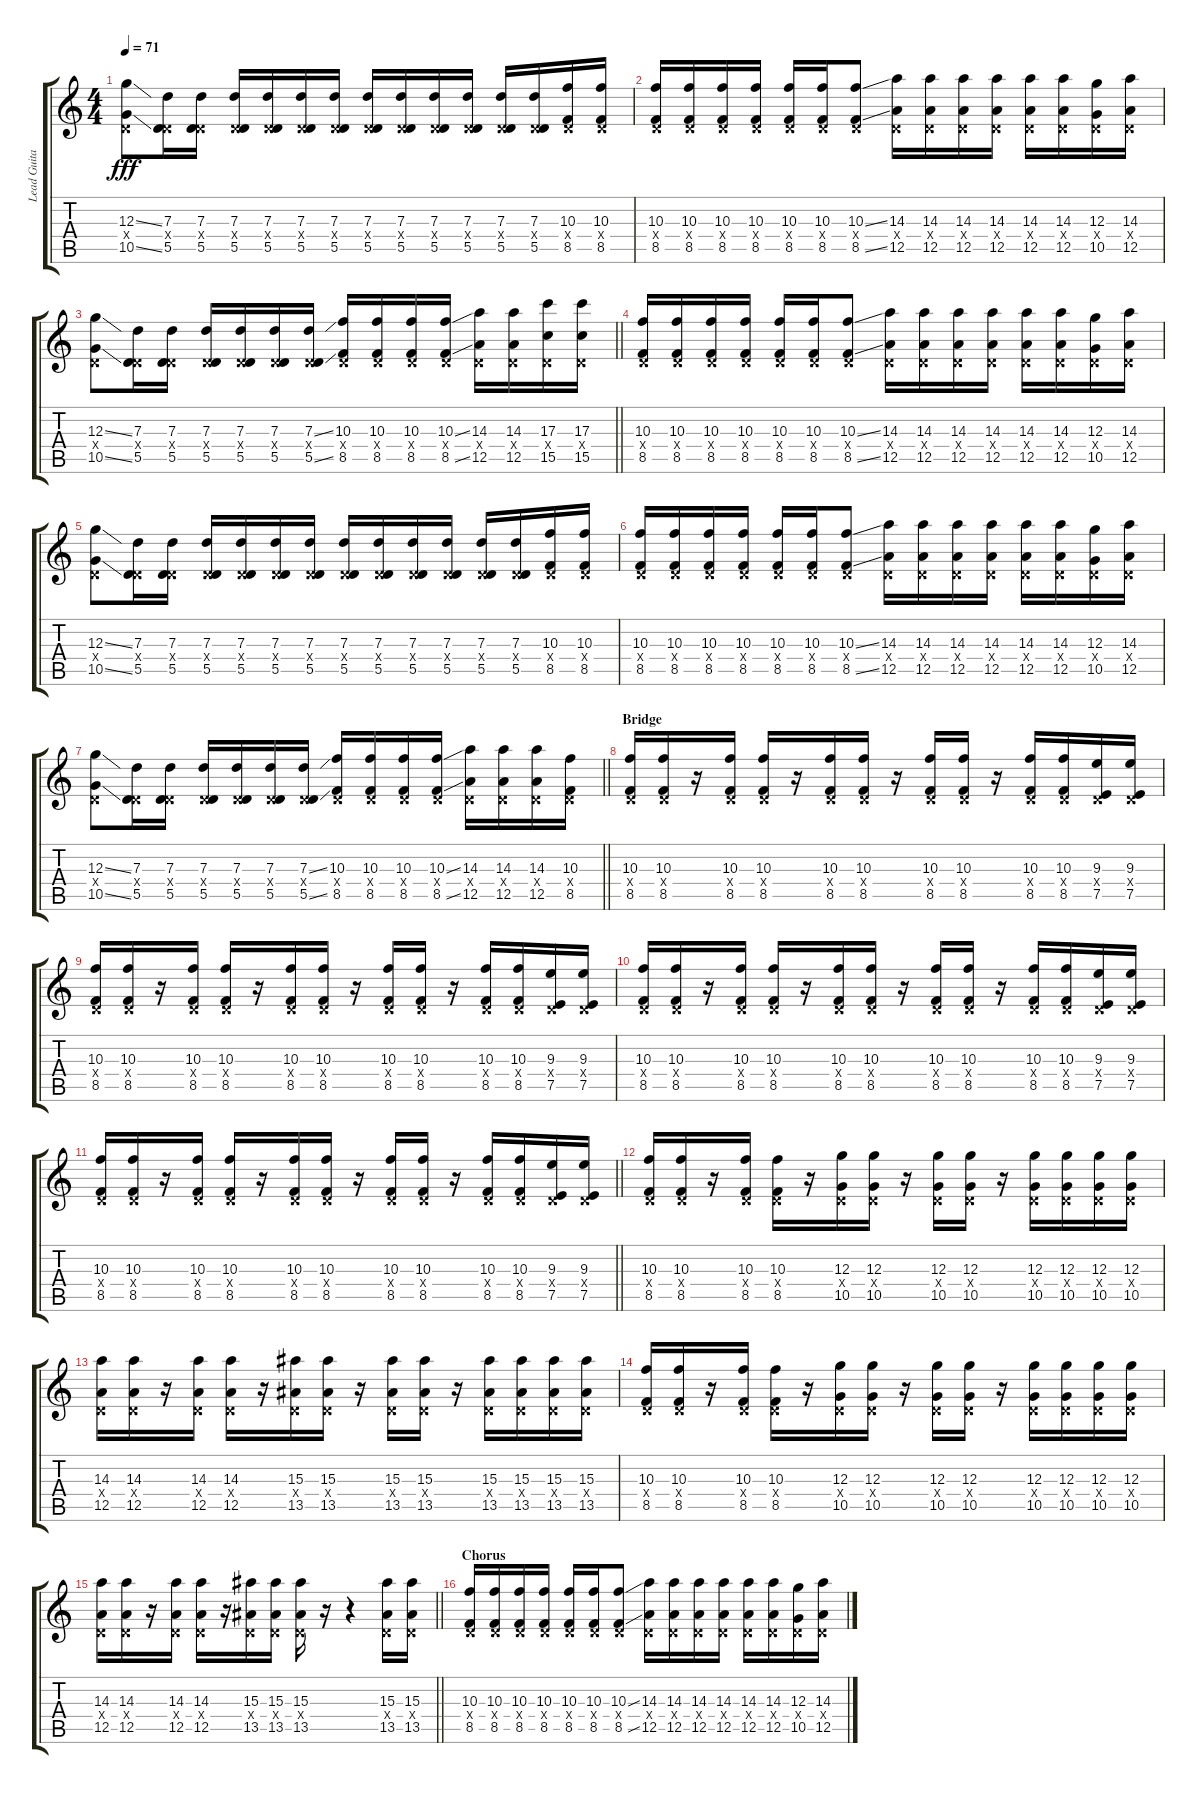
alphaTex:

\track ("Lead Guitar" "Lead Guita") {instrument distortionguitar}
\staff {score tabs}
\tuning (E4 B3 G3 D3 A2 D2) {hide}
\ts (4 4)
\tempo 71
\clef g2
\ks c
(12.3{ss} 0.4{x} 10.5{ss}).8{dy fff} (7.3 0.4{x} 5.5).16 (7.3 0.4{x} 5.5).16 (7.3 0.4{x} 5.5).16 (7.3 0.4{x} 5.5).16 (7.3 0.4{x} 5.5).16 (7.3 0.4{x} 5.5).16 (7.3 0.4{x} 5.5).16 (7.3 0.4{x} 5.5).16 (7.3 0.4{x} 5.5).16 (7.3 0.4{x} 5.5).16 (7.3 0.4{x} 5.5).16 (7.3 0.4{x} 5.5).16 (10.3 0.4{x} 8.5).16 (10.3 0.4{x} 8.5).16 |
(10.3 0.4{x} 8.5).16 (10.3 0.4{x} 8.5).16 (10.3 0.4{x} 8.5).16 (10.3 0.4{x} 8.5).16 (10.3 0.4{x} 8.5).16 (10.3 0.4{x} 8.5).16 (10.3{ss} 0.4{x} 8.5{ss}).8 (14.3 0.4{x} 12.5).16 (14.3 0.4{x} 12.5).16 (14.3 0.4{x} 12.5).16 (14.3 0.4{x} 12.5).16 (14.3 0.4{x} 12.5).16 (14.3 0.4{x} 12.5).16 (12.3 0.4{x} 10.5).16 (14.3 0.4{x} 12.5).16 |
\barLineRight lightlight
(12.3{ss} 0.4{x} 10.5{ss}).8 (7.3 0.4{x} 5.5).16 (7.3 0.4{x} 5.5).16 (7.3 0.4{x} 5.5).16 (7.3 0.4{x} 5.5).16 (7.3 0.4{x} 5.5).16 (7.3{ss} 0.4{x} 5.5{ss}).16 (10.3 0.4{x} 8.5).16 (10.3 0.4{x} 8.5).16 (10.3 0.4{x} 8.5).16 (10.3{ss} 0.4{x} 8.5{ss}).16 (14.3 0.4{x} 12.5).16 (14.3 0.4{x} 12.5).16 (17.3 0.4{x} 15.5).16 (17.3 0.4{x} 15.5).16 |
(10.3 0.4{x} 8.5).16 (10.3 0.4{x} 8.5).16 (10.3 0.4{x} 8.5).16 (10.3 0.4{x} 8.5).16 (10.3 0.4{x} 8.5).16 (10.3 0.4{x} 8.5).16 (10.3{ss} 0.4{x} 8.5{ss}).8 (14.3 0.4{x} 12.5).16 (14.3 0.4{x} 12.5).16 (14.3 0.4{x} 12.5).16 (14.3 0.4{x} 12.5).16 (14.3 0.4{x} 12.5).16 (14.3 0.4{x} 12.5).16 (12.3 0.4{x} 10.5).16 (14.3 0.4{x} 12.5).16 |
(12.3{ss} 0.4{x} 10.5{ss}).8 (7.3 0.4{x} 5.5).16 (7.3 0.4{x} 5.5).16 (7.3 0.4{x} 5.5).16 (7.3 0.4{x} 5.5).16 (7.3 0.4{x} 5.5).16 (7.3 0.4{x} 5.5).16 (7.3 0.4{x} 5.5).16 (7.3 0.4{x} 5.5).16 (7.3 0.4{x} 5.5).16 (7.3 0.4{x} 5.5).16 (7.3 0.4{x} 5.5).16 (7.3 0.4{x} 5.5).16 (10.3 0.4{x} 8.5).16 (10.3 0.4{x} 8.5).16 |
(10.3 0.4{x} 8.5).16 (10.3 0.4{x} 8.5).16 (10.3 0.4{x} 8.5).16 (10.3 0.4{x} 8.5).16 (10.3 0.4{x} 8.5).16 (10.3 0.4{x} 8.5).16 (10.3{ss} 0.4{x} 8.5{ss}).8 (14.3 0.4{x} 12.5).16 (14.3 0.4{x} 12.5).16 (14.3 0.4{x} 12.5).16 (14.3 0.4{x} 12.5).16 (14.3 0.4{x} 12.5).16 (14.3 0.4{x} 12.5).16 (12.3 0.4{x} 10.5).16 (14.3 0.4{x} 12.5).16 |
\barLineRight lightlight
(12.3{ss} 0.4{x} 10.5{ss}).8 (7.3 0.4{x} 5.5).16 (7.3 0.4{x} 5.5).16 (7.3 0.4{x} 5.5).16 (7.3 0.4{x} 5.5).16 (7.3 0.4{x} 5.5).16 (7.3{ss} 0.4{x} 5.5{ss}).16 (10.3 0.4{x} 8.5).16 (10.3 0.4{x} 8.5).16 (10.3 0.4{x} 8.5).16 (10.3{ss} 0.4{x} 8.5{ss}).16 (14.3 0.4{x} 12.5).16 (14.3 0.4{x} 12.5).16 (14.3 0.4{x} 12.5).16 (10.3 0.4{x} 8.5).16 |
\section ("" "Bridge")
(10.3 0.4{x} 8.5).16 (10.3 0.4{x} 8.5).16 r.16 (10.3 0.4{x} 8.5).16 (10.3 0.4{x} 8.5).16 r.16 (10.3 0.4{x} 8.5).16 (10.3 0.4{x} 8.5).16 r.16 (10.3 0.4{x} 8.5).16 (10.3 0.4{x} 8.5).16 r.16 (10.3 0.4{x} 8.5).16 (10.3 0.4{x} 8.5).16 (9.3 0.4{x} 7.5).16 (9.3 0.4{x} 7.5).16 |
(10.3 0.4{x} 8.5).16 (10.3 0.4{x} 8.5).16 r.16 (10.3 0.4{x} 8.5).16 (10.3 0.4{x} 8.5).16 r.16 (10.3 0.4{x} 8.5).16 (10.3 0.4{x} 8.5).16 r.16 (10.3 0.4{x} 8.5).16 (10.3 0.4{x} 8.5).16 r.16 (10.3 0.4{x} 8.5).16 (10.3 0.4{x} 8.5).16 (9.3 0.4{x} 7.5).16 (9.3 0.4{x} 7.5).16 |
(10.3 0.4{x} 8.5).16 (10.3 0.4{x} 8.5).16 r.16 (10.3 0.4{x} 8.5).16 (10.3 0.4{x} 8.5).16 r.16 (10.3 0.4{x} 8.5).16 (10.3 0.4{x} 8.5).16 r.16 (10.3 0.4{x} 8.5).16 (10.3 0.4{x} 8.5).16 r.16 (10.3 0.4{x} 8.5).16 (10.3 0.4{x} 8.5).16 (9.3 0.4{x} 7.5).16 (9.3 0.4{x} 7.5).16 |
\barLineRight lightlight
(10.3 0.4{x} 8.5).16 (10.3 0.4{x} 8.5).16 r.16 (10.3 0.4{x} 8.5).16 (10.3 0.4{x} 8.5).16 r.16 (10.3 0.4{x} 8.5).16 (10.3 0.4{x} 8.5).16 r.16 (10.3 0.4{x} 8.5).16 (10.3 0.4{x} 8.5).16 r.16 (10.3 0.4{x} 8.5).16 (10.3 0.4{x} 8.5).16 (9.3 0.4{x} 7.5).16 (9.3 0.4{x} 7.5).16 |
(10.3 0.4{x} 8.5).16 (10.3 0.4{x} 8.5).16 r.16 (10.3 0.4{x} 8.5).16 (10.3 0.4{x} 8.5).16 r.16 (12.3 0.4{x} 10.5).16 (12.3 0.4{x} 10.5).16 r.16 (12.3 0.4{x} 10.5).16 (12.3 0.4{x} 10.5).16 r.16 (12.3 0.4{x} 10.5).16 (12.3 0.4{x} 10.5).16 (12.3 0.4{x} 10.5).16 (12.3 0.4{x} 10.5).16 |
(14.3 0.4{x} 12.5).16 (14.3 0.4{x} 12.5).16 r.16 (14.3 0.4{x} 12.5).16 (14.3 0.4{x} 12.5).16 r.16 (15.3 0.4{x} 13.5).16 (15.3 0.4{x} 13.5).16 r.16 (15.3 0.4{x} 13.5).16 (15.3 0.4{x} 13.5).16 r.16 (15.3 0.4{x} 13.5).16 (15.3 0.4{x} 13.5).16 (15.3 0.4{x} 13.5).16 (15.3 0.4{x} 13.5).16 |
(10.3 0.4{x} 8.5).16 (10.3 0.4{x} 8.5).16 r.16 (10.3 0.4{x} 8.5).16 (10.3 0.4{x} 8.5).16 r.16 (12.3 0.4{x} 10.5).16 (12.3 0.4{x} 10.5).16 r.16 (12.3 0.4{x} 10.5).16 (12.3 0.4{x} 10.5).16 r.16 (12.3 0.4{x} 10.5).16 (12.3 0.4{x} 10.5).16 (12.3 0.4{x} 10.5).16 (12.3 0.4{x} 10.5).16 |
\barLineRight lightlight
(14.3 0.4{x} 12.5).16 (14.3 0.4{x} 12.5).16 r.16 (14.3 0.4{x} 12.5).16 (14.3 0.4{x} 12.5).16 r.16 (15.3 0.4{x} 13.5).16 (15.3 0.4{x} 13.5).16 (15.3 0.4{x} 13.5).16 r.16 r.4 (15.3 0.4{x} 13.5).16 (15.3 0.4{x} 13.5).16 |
\section ("" "Chorus")
(10.3 0.4{x} 8.5).16 (10.3 0.4{x} 8.5).16 (10.3 0.4{x} 8.5).16 (10.3 0.4{x} 8.5).16 (10.3 0.4{x} 8.5).16 (10.3 0.4{x} 8.5).16 (10.3{ss} 0.4{x} 8.5{ss}).8 (14.3 0.4{x} 12.5).16 (14.3 0.4{x} 12.5).16 (14.3 0.4{x} 12.5).16 (14.3 0.4{x} 12.5).16 (14.3 0.4{x} 12.5).16 (14.3 0.4{x} 12.5).16 (12.3 0.4{x} 10.5).16 (14.3 0.4{x} 12.5).16
